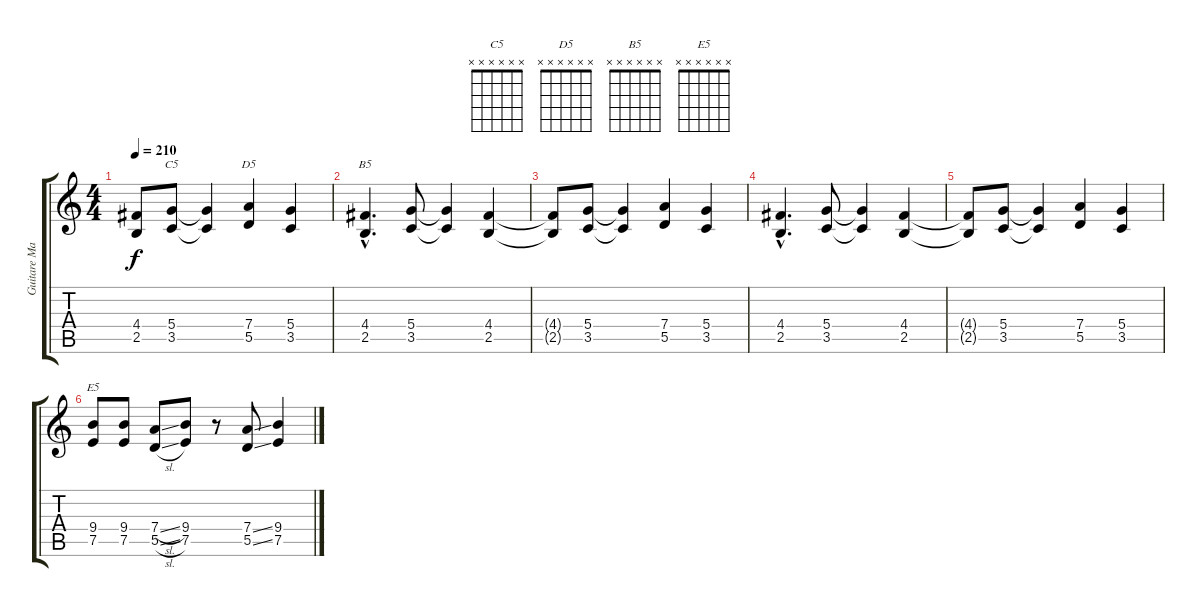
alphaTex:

\track ("Guitare Mathieu" "Guitare Ma") {instrument overdrivenguitar}
\staff {score tabs}
\tuning (E4 B3 G3 D3 A2 E2) {hide}
\chord ("C5" x x x x x x)
\chord ("D5" x x x x x x)
\chord ("B5" x x x x x x)
\chord ("E5" x x x x x x)
\ts (4 4)
\tempo 210
\clef g2
\ks c
(4.4{t} 2.5{t}).8{dy f} (5.4 3.5).8{ch "C5"} (5.4{t} 3.5{t}).4 (7.4 5.5).4{ch "D5"} (5.4 3.5).4 |
(4.4{hac} 2.5{hac}).4{d ch "B5"} (5.4 3.5).8 (5.4{t} 3.5{t}).4 (4.4 2.5).4 |
(4.4{t} 2.5{t}).8 (5.4 3.5).8 (5.4{t} 3.5{t}).4 (7.4 5.5).4 (5.4 3.5).4 |
(4.4{hac} 2.5{hac}).4{d} (5.4 3.5).8 (5.4{t} 3.5{t}).4 (4.4 2.5).4 |
(4.4{t} 2.5{t}).8 (5.4 3.5).8 (5.4{t} 3.5{t}).4 (7.4 5.5).4 (5.4 3.5).4 |
(9.4 7.5).8{ch "E5"} (9.4 7.5).8 (7.4{sl} 5.5{sl}).8 (9.4 7.5).8 r.8 (7.4{ss} 5.5{ss}).8 (9.4 7.5).4
